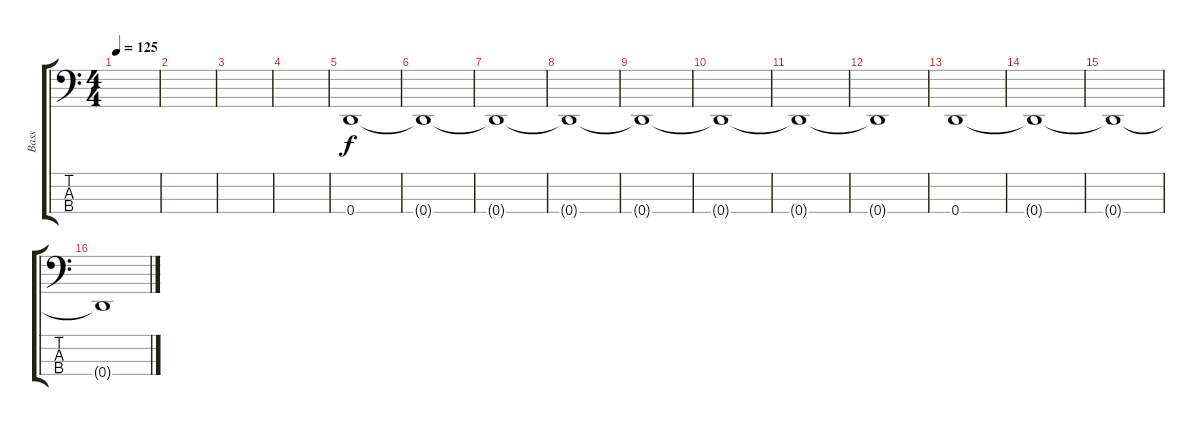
\track ("Bass" "Bass") {instrument electricbassfinger}
\staff {score tabs}
\tuning (F2 C2 G1 D1) {hide}
\ts (4 4)
\tempo 125
\clef f4
\ks c
|
|
|
|
0.4.1 |
0.4{t}.1 |
0.4{t}.1 |
0.4{t}.1 |
0.4{t}.1 |
0.4{t}.1 |
0.4{t}.1 |
0.4{t}.1 |
0.4.1 |
0.4{t}.1 |
0.4{t}.1 |
0.4{t}.1
